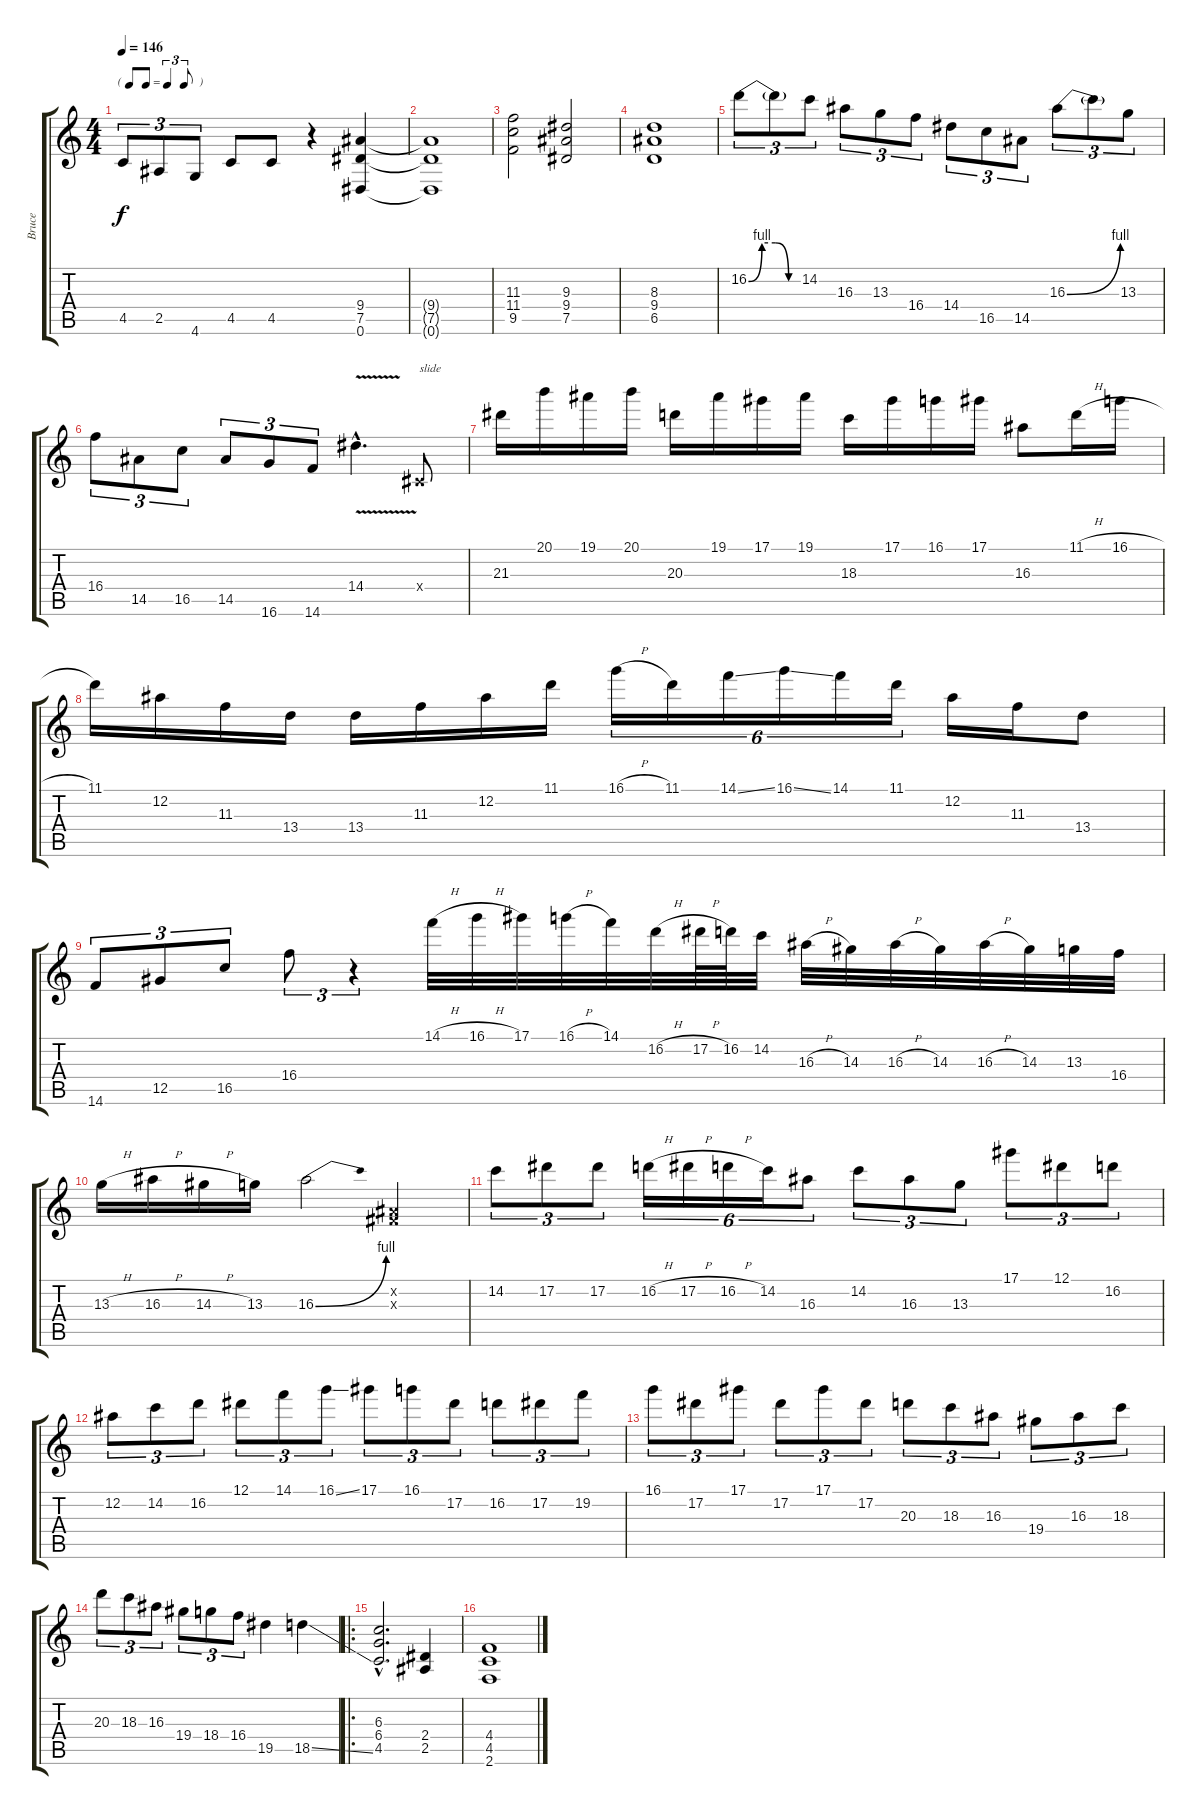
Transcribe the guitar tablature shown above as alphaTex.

\track ("Bruce" "Bruce") {instrument distortionguitar}
\staff {score tabs}
\tuning (Eb4 Bb3 Gb3 Db3 Ab2 Eb2) {hide}
\ts (4 4)
\tf triplet8th
\tempo 146
\clef g2
\ks c
4.5.8{tu (3 2) dy f} 2.5.8{tu (3 2)} 4.6.8{tu (3 2)} 4.5.8 4.5.8 r.4 (9.4 7.5 0.6).4 |
(9.4{t} 7.5{t} 0.6{t}).1 |
(11.3 11.4 9.5).2 (9.3 9.4 7.5).2 |
(8.3 9.4 6.5).1 |
16.2{be (custom 0 0 15 4 30 4 45 0 60 0)}.8{tu (3 2)} 16.2{t}.8{tu (3 2)} 14.2.8{tu (3 2)} 16.3.8{tu (3 2)} 13.3.8{tu (3 2)} 16.4.8{tu (3 2)} 14.4.8{tu (3 2)} 16.5.8{tu (3 2)} 14.5.8{tu (3 2)} 16.3{be (bend 0 0 60 4)}.8{tu (3 2)} 16.3{t}.8{tu (3 2)} 13.3.8{tu (3 2)} |
16.4.8{tu (3 2)} 14.5.8{tu (3 2)} 16.5.8{tu (3 2)} 14.5.8{tu (3 2)} 16.6.8{tu (3 2)} 14.6.8{tu (3 2)} 14.4{v hac}.4{d} 0.4{x}.8{txt "slide"} |
21.3.16 20.1.16 19.1.16 20.1.16 20.3.16 19.1.16 17.1.16 19.1.16 18.3.16 17.1.16 16.1.16 17.1.16 16.3.8 11.1{h}.16 16.1{h}.16 |
11.1.16 12.2.16 11.3.16 13.4.16 13.4.16 11.3.16 12.2.16 11.1.16 16.1{h}.16{tu (6 4)} 11.1.16{tu (6 4)} 14.1{ss}.16{tu (6 4)} 16.1{ss}.16{tu (6 4)} 14.1.16{tu (6 4)} 11.1.16{tu (6 4)} 12.2.16 11.3.16 13.4.8 |
14.6.8{tu (3 2)} 12.5.8{tu (3 2)} 16.5.8{tu (3 2)} 16.4.8{tu (3 2)} r.4{tu (3 2)} 14.1{h}.32 16.1{h}.32 17.1.32 16.1{h}.32 14.1.32 16.2{h}.32 17.2{h}.64 16.2.64 14.2.32 16.3{h}.32 14.3.32 16.3{h}.32 14.3.32 16.3{h}.32 14.3.32 13.3.32 16.4.32 |
13.3{h}.16 16.3{h}.16 14.3{h}.16 13.3.16 16.3{be (bend 0 0 60 4)}.2 (0.2{x} 0.3{x}).4 |
14.2.8{tu (3 2)} 17.2.8{tu (3 2)} 17.2.8{tu (3 2)} 16.2{h}.16{tu (6 4)} 17.2{h}.16{tu (6 4)} 16.2{h}.16{tu (6 4)} 14.2.16{tu (6 4)} 16.3.8{tu (6 4)} 14.2.8{tu (3 2)} 16.3.8{tu (3 2)} 13.3.8{tu (3 2)} 17.1.8{tu (3 2)} 12.1.8{tu (3 2)} 16.2.8{tu (3 2)} |
12.2.8{tu (3 2)} 14.2.8{tu (3 2)} 16.2.8{tu (3 2)} 12.1.8{tu (3 2)} 14.1.8{tu (3 2)} 16.1{ss}.8{tu (3 2)} 17.1.8{tu (3 2)} 16.1.8{tu (3 2)} 17.2.8{tu (3 2)} 16.2.8{tu (3 2)} 17.2.8{tu (3 2)} 19.2.8{tu (3 2)} |
16.1.8{tu (3 2)} 17.2.8{tu (3 2)} 17.1.8{tu (3 2)} 17.2.8{tu (3 2)} 17.1.8{tu (3 2)} 17.2.8{tu (3 2)} 20.3.8{tu (3 2)} 18.3.8{tu (3 2)} 16.3.8{tu (3 2)} 19.4.8{tu (3 2)} 16.3.8{tu (3 2)} 18.3.8{tu (3 2)} |
20.3.8{tu (3 2)} 18.3.8{tu (3 2)} 16.3.8{tu (3 2)} 19.4.8{tu (3 2)} 18.4.8{tu (3 2)} 16.4.8{tu (3 2)} 19.5.4 18.5{ss}.4 |
\ro
(6.3{hac} 6.4{hac} 4.5{hac}).2{d} (2.4 2.5).4 |
(4.4 4.5 2.6).1
